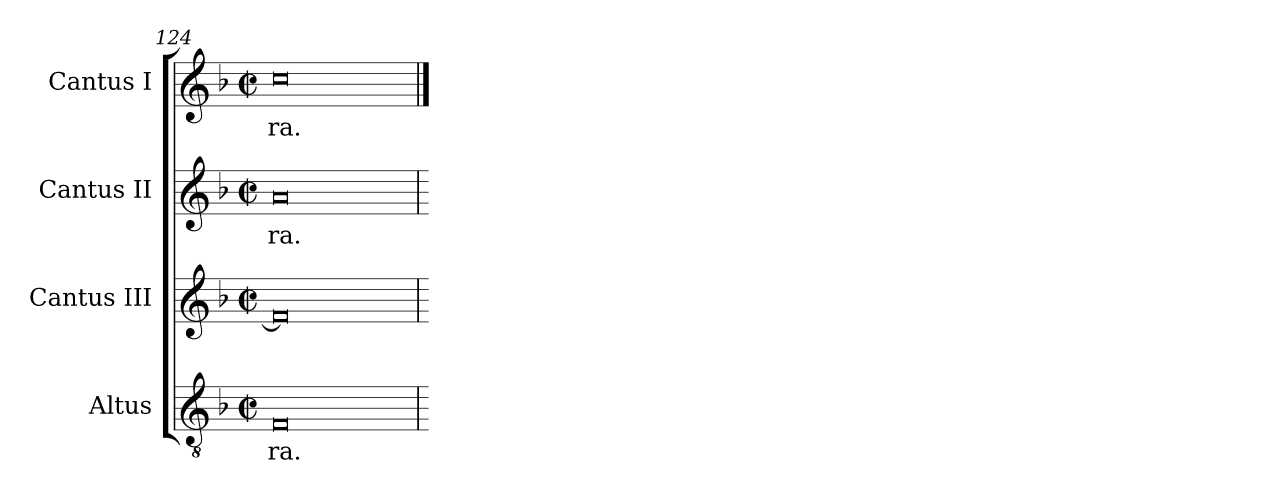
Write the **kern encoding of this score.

**kern	**text	**kern	**kern	**text	**kern	**text
*part4	*part4	*part3	*part2	*part2	*part1	*part1
*staff4	*staff4	*staff3	*staff2	*staff2	*staff1	*staff1
*I"Altus	*	*I"Cantus III	*I"Cantus II	*	*I"Cantus I	*
*clefGv2	*	*clefG2	*clefG2	*	*clefG2	*
*k[b-]	*	*k[b-]	*k[b-]	*	*k[b-]	*
*F:	*	*F:	*F:	*	*F:	*
*M2/2	*	*M2/2	*M2/2	*	*M2/2	*
*met(c|)	*	*met(c|)	*met(c|)	*	*met(c|)	*
=124	=124	=124	=124	=124	=124	=124
!	!LO:LY:b:cj	!	!	!LO:LY:b:cj	!	!LO:LY:b:cj
0F	ra.	0f]	0a	-ra.	0cc	-ra.
=	==	=	=	==	==	==
*-	*-	*-	*-	*-	*-	*-
